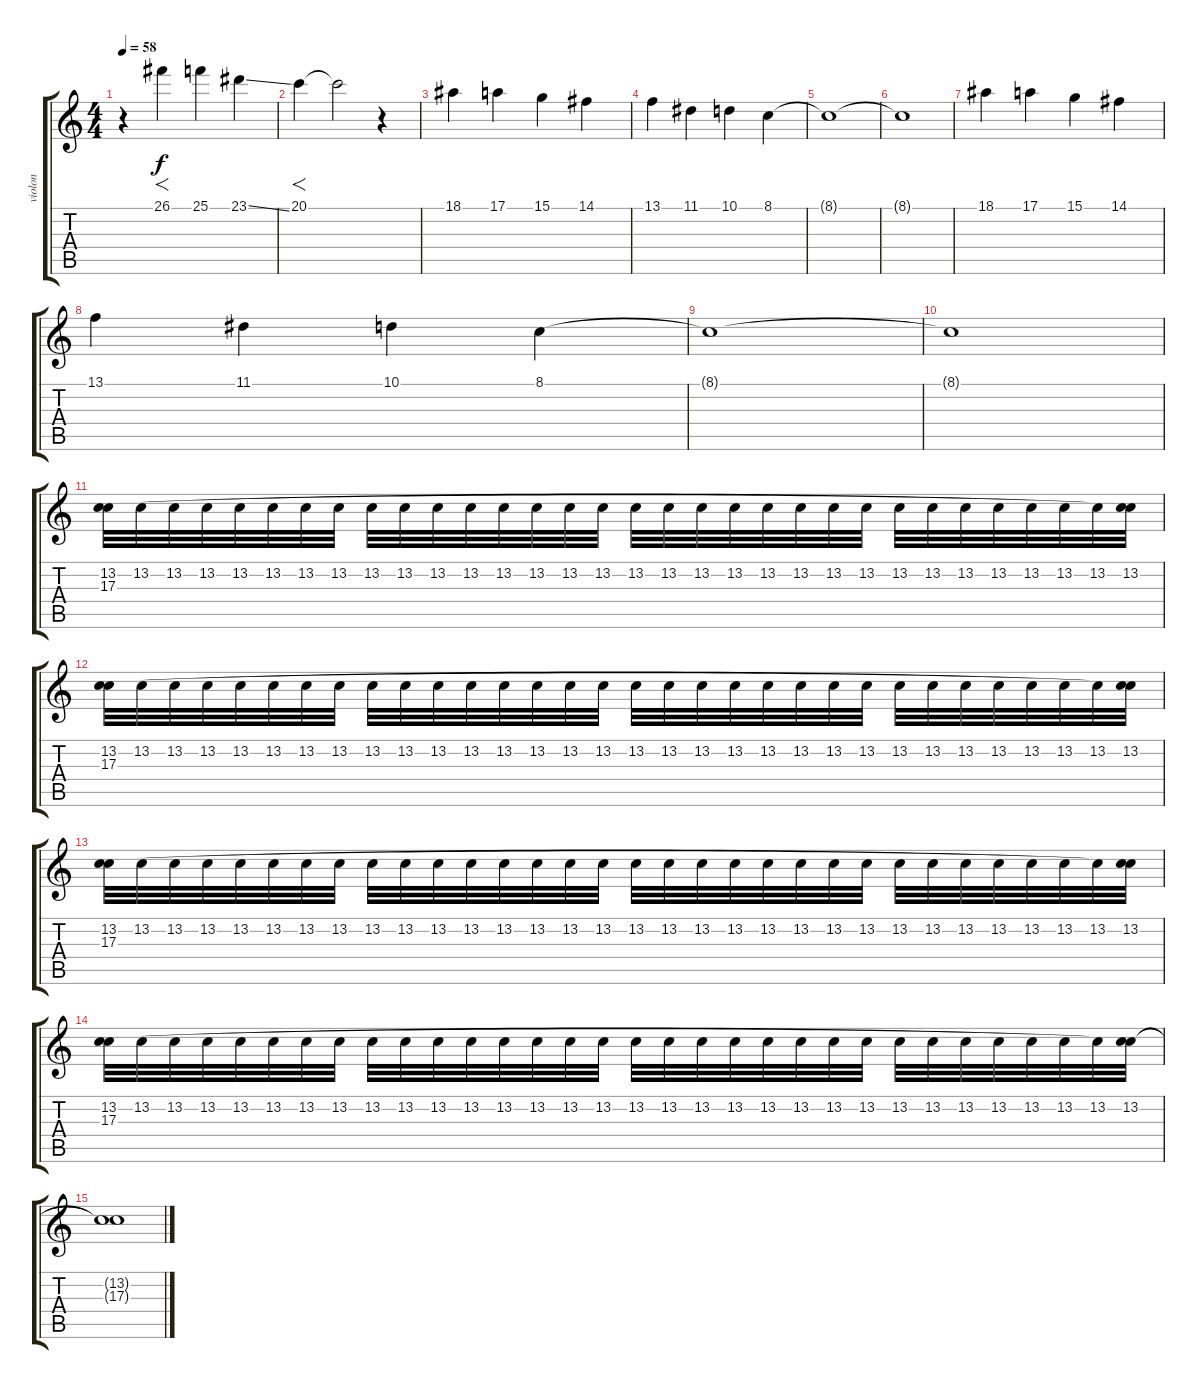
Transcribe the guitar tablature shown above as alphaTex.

\track ("violon" "violon") {instrument violin}
\staff {score tabs}
\tuning (E4 B3 G3 D3 A2 E2) {hide}
\ts (4 4)
\tempo 58
\clef g2
\ks c
r.4{dy f} 26.1.4{f} 25.1.4 23.1{ss}.4 |
20.1.4{f} 20.1{t}.2 r.4 |
18.1.4 17.1.4 15.1.4 14.1.4 |
13.1.4 11.1.4 10.1.4 8.1.4 |
8.1{t}.1 |
8.1{t}.1 |
18.1.4 17.1.4 15.1.4 14.1.4 |
13.1.4 11.1.4 10.1.4 8.1.4 |
8.1{t}.1 |
8.1{t}.1 |
(13.2 17.3).32 13.2.32 13.2.32 13.2.32 13.2.32 13.2.32 13.2.32 13.2.32 13.2.32 13.2.32 13.2.32 13.2.32 13.2.32 13.2.32 13.2.32 13.2.32 13.2.32 13.2.32 13.2.32 13.2.32 13.2.32 13.2.32 13.2.32 13.2.32 13.2.32 13.2.32 13.2.32 13.2.32 13.2.32 13.2.32 13.2.32 (13.2 17.3{t}).32 |
(13.2 17.3).32 13.2.32 13.2.32 13.2.32 13.2.32 13.2.32 13.2.32 13.2.32 13.2.32 13.2.32 13.2.32 13.2.32 13.2.32 13.2.32 13.2.32 13.2.32 13.2.32 13.2.32 13.2.32 13.2.32 13.2.32 13.2.32 13.2.32 13.2.32 13.2.32 13.2.32 13.2.32 13.2.32 13.2.32 13.2.32 13.2.32 (13.2 17.3{t}).32 |
(13.2 17.3).32 13.2.32 13.2.32 13.2.32 13.2.32 13.2.32 13.2.32 13.2.32 13.2.32 13.2.32 13.2.32 13.2.32 13.2.32 13.2.32 13.2.32 13.2.32 13.2.32 13.2.32 13.2.32 13.2.32 13.2.32 13.2.32 13.2.32 13.2.32 13.2.32 13.2.32 13.2.32 13.2.32 13.2.32 13.2.32 13.2.32 (13.2 17.3{t}).32 |
(13.2 17.3).32 13.2.32 13.2.32 13.2.32 13.2.32 13.2.32 13.2.32 13.2.32 13.2.32 13.2.32 13.2.32 13.2.32 13.2.32 13.2.32 13.2.32 13.2.32 13.2.32 13.2.32 13.2.32 13.2.32 13.2.32 13.2.32 13.2.32 13.2.32 13.2.32 13.2.32 13.2.32 13.2.32 13.2.32 13.2.32 13.2.32 (13.2 17.3{t}).32 |
(13.2{t} 17.3{t}).1
